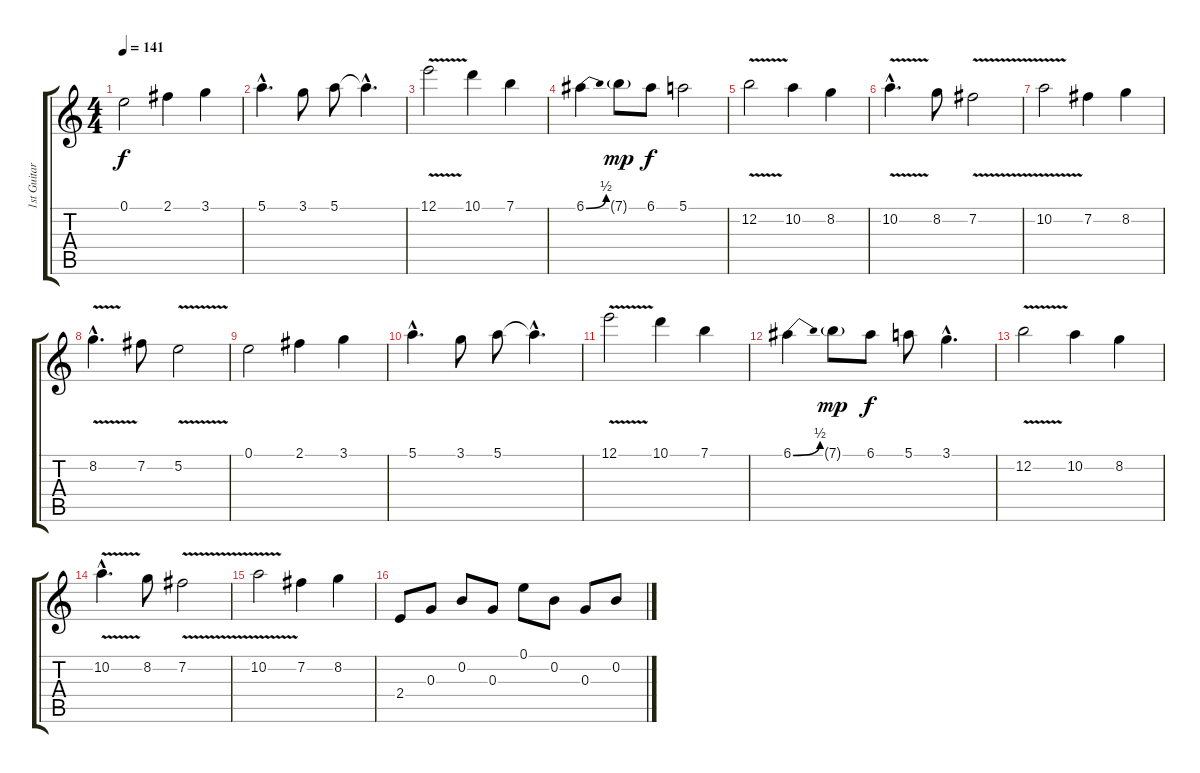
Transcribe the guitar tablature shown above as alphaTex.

\track ("1st Guitar" "1st Guitar") {instrument overdrivenguitar}
\staff {score tabs}
\tuning (E4 B3 G3 D3 A2 E2) {hide}
\ts (4 4)
\tempo 141
\clef g2
\ks c
0.1.2{dy f} 2.1.4 3.1.4 |
5.1{hac}.4{d} 3.1.8 5.1.8 5.1{hac t}.4{d} |
12.1{v}.2 10.1.4 7.1.4 |
6.1{be (bend 0 0 60 2)}.4 7.1{g}.8{dy mp} 6.1.8{dy f} 5.1.2 |
12.2{v}.2 10.2.4 8.2.4 |
10.2{v hac}.4{d} 8.2.8 7.2{v}.2 |
10.2{v}.2 7.2.4 8.2.4 |
8.2{v hac}.4{d} 7.2.8 5.2{v}.2 |
0.1.2 2.1.4 3.1.4 |
5.1{hac}.4{d} 3.1.8 5.1.8 5.1{hac t}.4{d} |
12.1{v}.2 10.1.4 7.1.4 |
6.1{be (bend 0 0 60 2)}.4 7.1{g}.8{dy mp} 6.1.8{dy f} 5.1.8 3.1{hac}.4{d} |
12.2{v}.2 10.2.4 8.2.4 |
10.2{v hac}.4{d} 8.2.8 7.2{v}.2 |
10.2{v}.2 7.2.4 8.2.4 |
2.4.8 0.3.8 0.2.8 0.3.8 0.1.8 0.2.8 0.3.8 0.2.8
